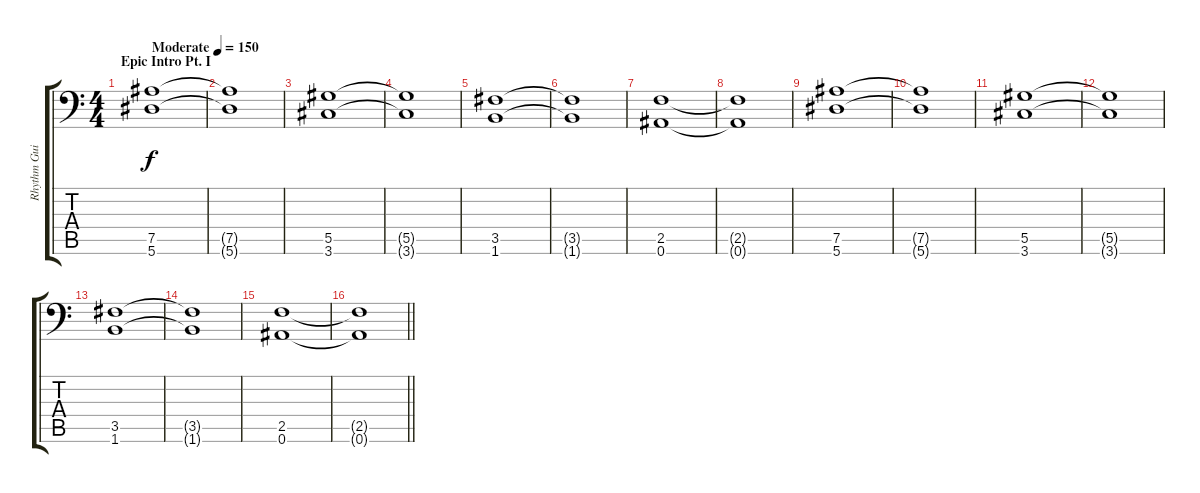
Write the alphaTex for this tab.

\track ("Rhythm Guitar I" "Rhythm Gui") {instrument distortionguitar}
\staff {score tabs}
\tuning (Bb3 F3 Db3 Ab2 Eb2 Bb1) {hide}
\ts (4 4)
\section ("" "Epic Intro Pt. I")
\tempo (150 "Moderate")
\clef f4
\ks c
(7.5 5.6).1{dy f instrument distortionguitar} |
(7.5{t} 5.6{t}).1 |
(5.5 3.6).1 |
(5.5{t} 3.6{t}).1 |
(3.5 1.6).1 |
(3.5{t} 1.6{t}).1 |
(2.5 0.6).1 |
(2.5{t} 0.6{t}).1 |
(7.5 5.6).1 |
(7.5{t} 5.6{t}).1 |
(5.5 3.6).1 |
(5.5{t} 3.6{t}).1 |
(3.5 1.6).1 |
(3.5{t} 1.6{t}).1 |
(2.5 0.6).1 |
\barLineRight lightlight
(2.5{t} 0.6{t}).1
